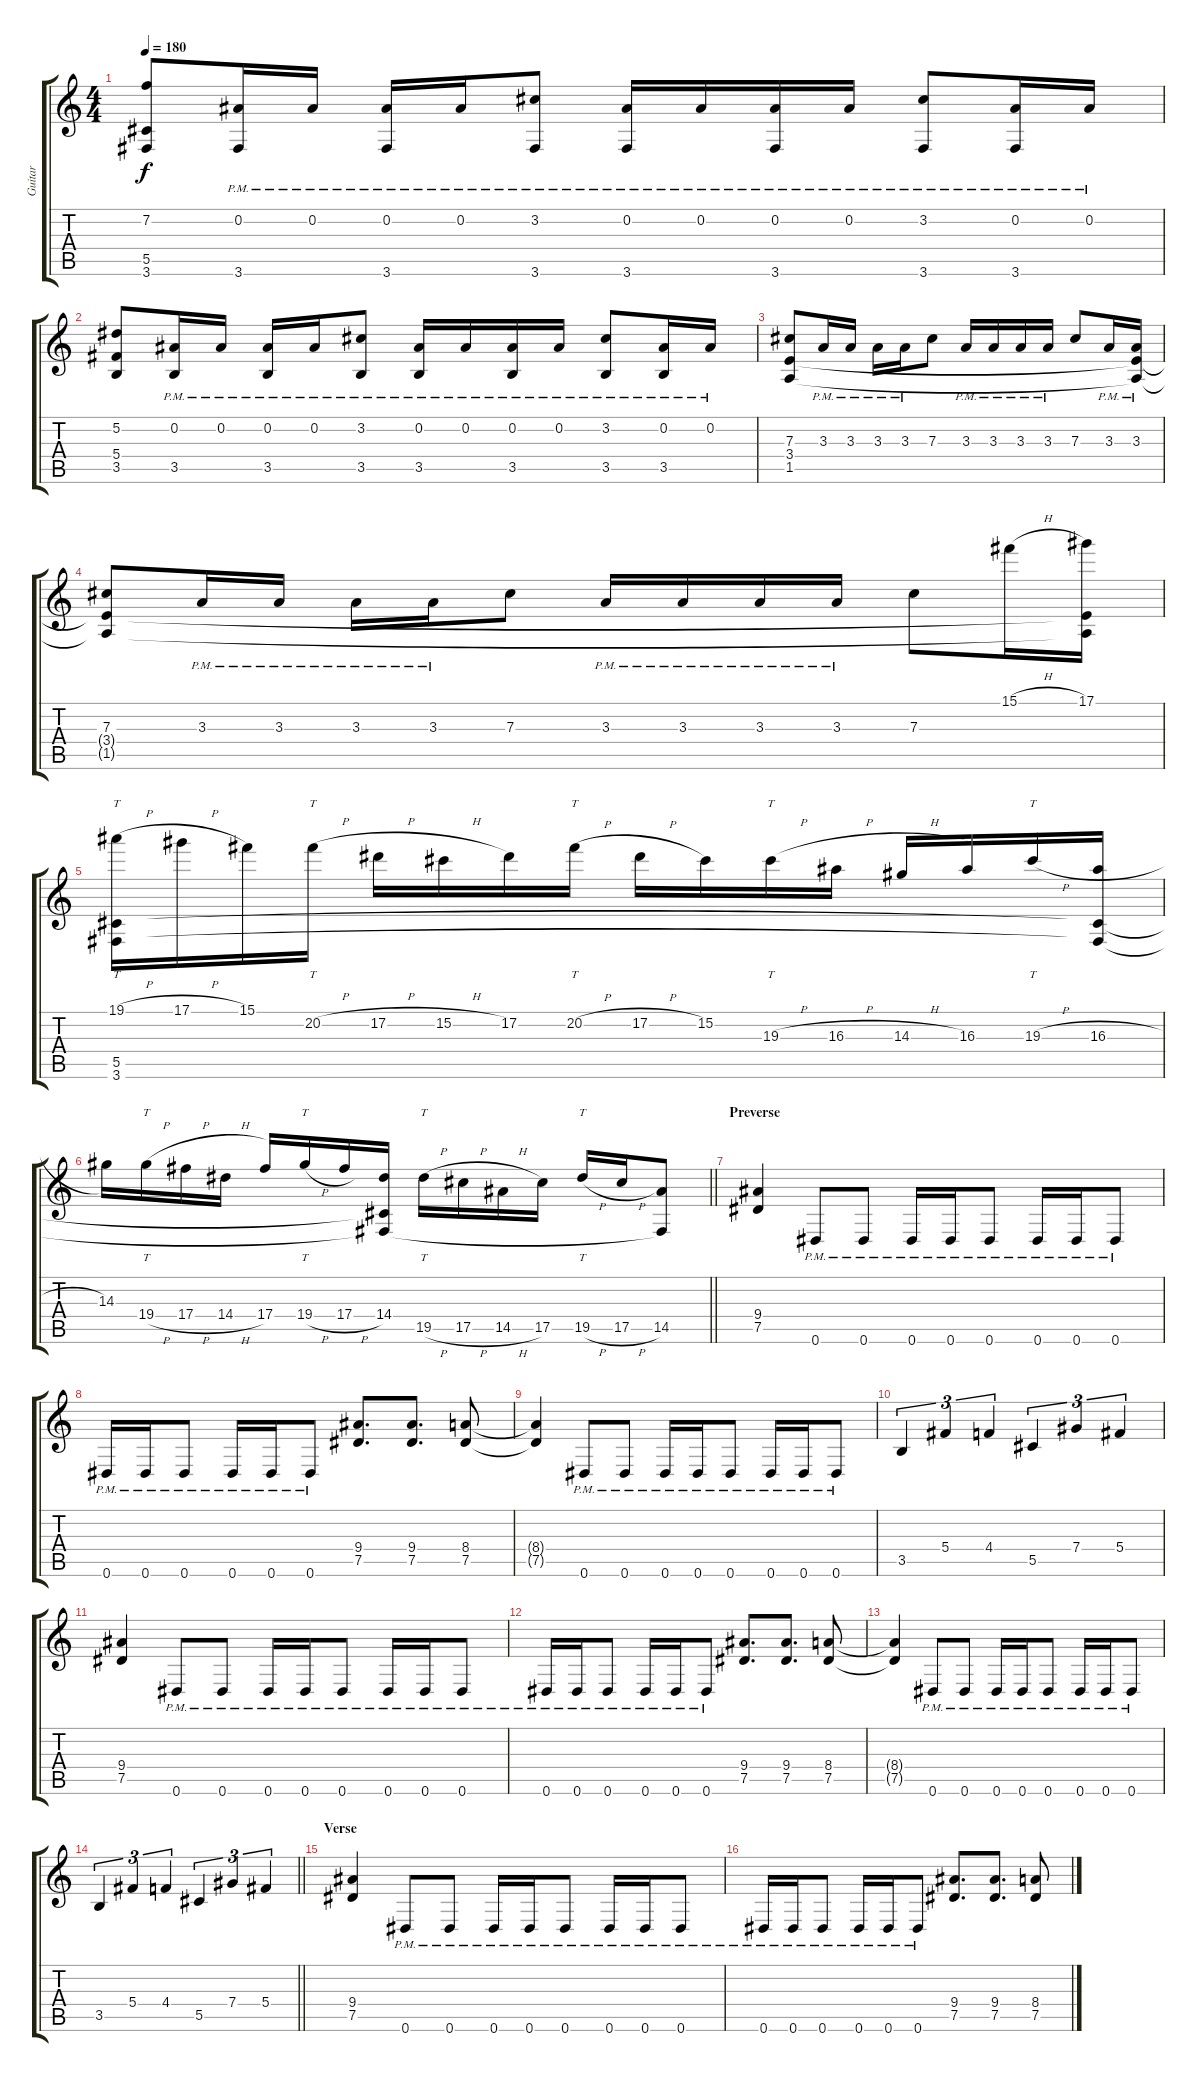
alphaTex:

\track ("Guitar" "Guitar") {instrument distortionguitar}
\staff {score tabs}
\tuning (Eb4 Bb3 Gb3 Db3 Ab2 Eb2) {hide}
\ts (4 4)
\tempo 180
\clef g2
\ks c
(7.2 5.5 3.6).8{dy f} (0.2{pm} 3.6{pm}).16 0.2{pm}.16 (0.2{pm} 3.6{pm}).16 0.2{pm}.16 (3.2 3.6{pm}).8 (0.2{pm} 3.6{pm}).16 0.2{pm}.16 (0.2{pm} 3.6{pm}).16 0.2{pm}.16 (3.2 3.6{pm}).8 (0.2{pm} 3.6{pm}).16 0.2{pm}.16 |
(5.2 5.4 3.5).8 (0.2{pm} 3.5{pm}).16 0.2{pm}.16 (0.2{pm} 3.5{pm}).16 0.2{pm}.16 (3.2 3.5{pm}).8 (0.2{pm} 3.5{pm}).16 0.2{pm}.16 (0.2{pm} 3.5{pm}).16 0.2{pm}.16 (3.2 3.5{pm}).8 (0.2{pm} 3.5{pm}).16 0.2{pm}.16 |
(7.3 3.4 1.5).8 3.3{pm}.16 3.3{pm}.16 3.3{pm}.16 3.3{pm}.16 7.3.8 3.3{pm}.16 3.3{pm}.16 3.3{pm}.16 3.3{pm}.16 7.3.8 3.3{pm}.16 (3.3{pm} 3.4{t} 1.5{t}).16 |
(7.3 3.4{t} 1.5{t}).8 3.3{pm}.16 3.3{pm}.16 3.3{pm}.16 3.3{pm}.16 7.3.8 3.3{pm}.16 3.3{pm}.16 3.3{pm}.16 3.3{pm}.16 7.3.8 15.1{h}.16 (17.1 3.4{t} 1.5{t}).16 |
(19.1{h} 5.5 3.6).16{tt} 17.1{h}.16 15.1.16 20.2{h}.16{tt} 17.2{h}.16 15.2{h}.16 17.2.16 20.2{h}.16{tt} 17.2{h}.16 15.2.16 19.3{h}.16{tt} 16.3{h}.16 14.3{h}.16 16.3.16 19.3{h}.16{tt} (16.3{h} 5.5{t} 3.6{t}).16 |
\barLineRight lightlight
14.3.16 19.4{h}.16{tt} 17.4{h}.16 14.4{h}.16 17.4.16 19.4{h}.16{tt} 17.4{h}.16 (14.4 5.5{t} 3.6{t}).16 19.5{h}.16{tt} 17.5{h}.16 14.5{h}.16 17.5.16 19.5{h}.16{tt} 17.5{h}.16 (14.5 3.6{t}).8 |
\section ("" "Preverse")
(9.4 7.5).4 0.6{pm}.8 0.6{pm}.8 0.6{pm}.16 0.6{pm}.16 0.6{pm}.8 0.6{pm}.16 0.6{pm}.16 0.6{pm}.8 |
0.6{pm}.16 0.6{pm}.16 0.6{pm}.8 0.6{pm}.16 0.6{pm}.16 0.6{pm}.8 (9.4 7.5).8{d} (9.4 7.5).8{d} (8.4 7.5).8 |
(8.4{t} 7.5{t}).4 0.6{pm}.8 0.6{pm}.8 0.6{pm}.16 0.6{pm}.16 0.6{pm}.8 0.6{pm}.16 0.6{pm}.16 0.6{pm}.8 |
3.5.4{tu (3 2)} 5.4.4{tu (3 2)} 4.4.4{tu (3 2)} 5.5.4{tu (3 2)} 7.4.4{tu (3 2)} 5.4.4{tu (3 2)} |
(9.4 7.5).4 0.6{pm}.8 0.6{pm}.8 0.6{pm}.16 0.6{pm}.16 0.6{pm}.8 0.6{pm}.16 0.6{pm}.16 0.6{pm}.8 |
0.6{pm}.16 0.6{pm}.16 0.6{pm}.8 0.6{pm}.16 0.6{pm}.16 0.6{pm}.8 (9.4 7.5).8{d} (9.4 7.5).8{d} (8.4 7.5).8 |
(8.4{t} 7.5{t}).4 0.6{pm}.8 0.6{pm}.8 0.6{pm}.16 0.6{pm}.16 0.6{pm}.8 0.6{pm}.16 0.6{pm}.16 0.6{pm}.8 |
\barLineRight lightlight
3.5.4{tu (3 2)} 5.4.4{tu (3 2)} 4.4.4{tu (3 2)} 5.5.4{tu (3 2)} 7.4.4{tu (3 2)} 5.4.4{tu (3 2)} |
\section ("" "Verse")
(9.4 7.5).4 0.6{pm}.8 0.6{pm}.8 0.6{pm}.16 0.6{pm}.16 0.6{pm}.8 0.6{pm}.16 0.6{pm}.16 0.6{pm}.8 |
0.6{pm}.16 0.6{pm}.16 0.6{pm}.8 0.6{pm}.16 0.6{pm}.16 0.6{pm}.8 (9.4 7.5).8{d} (9.4 7.5).8{d} (8.4 7.5).8
